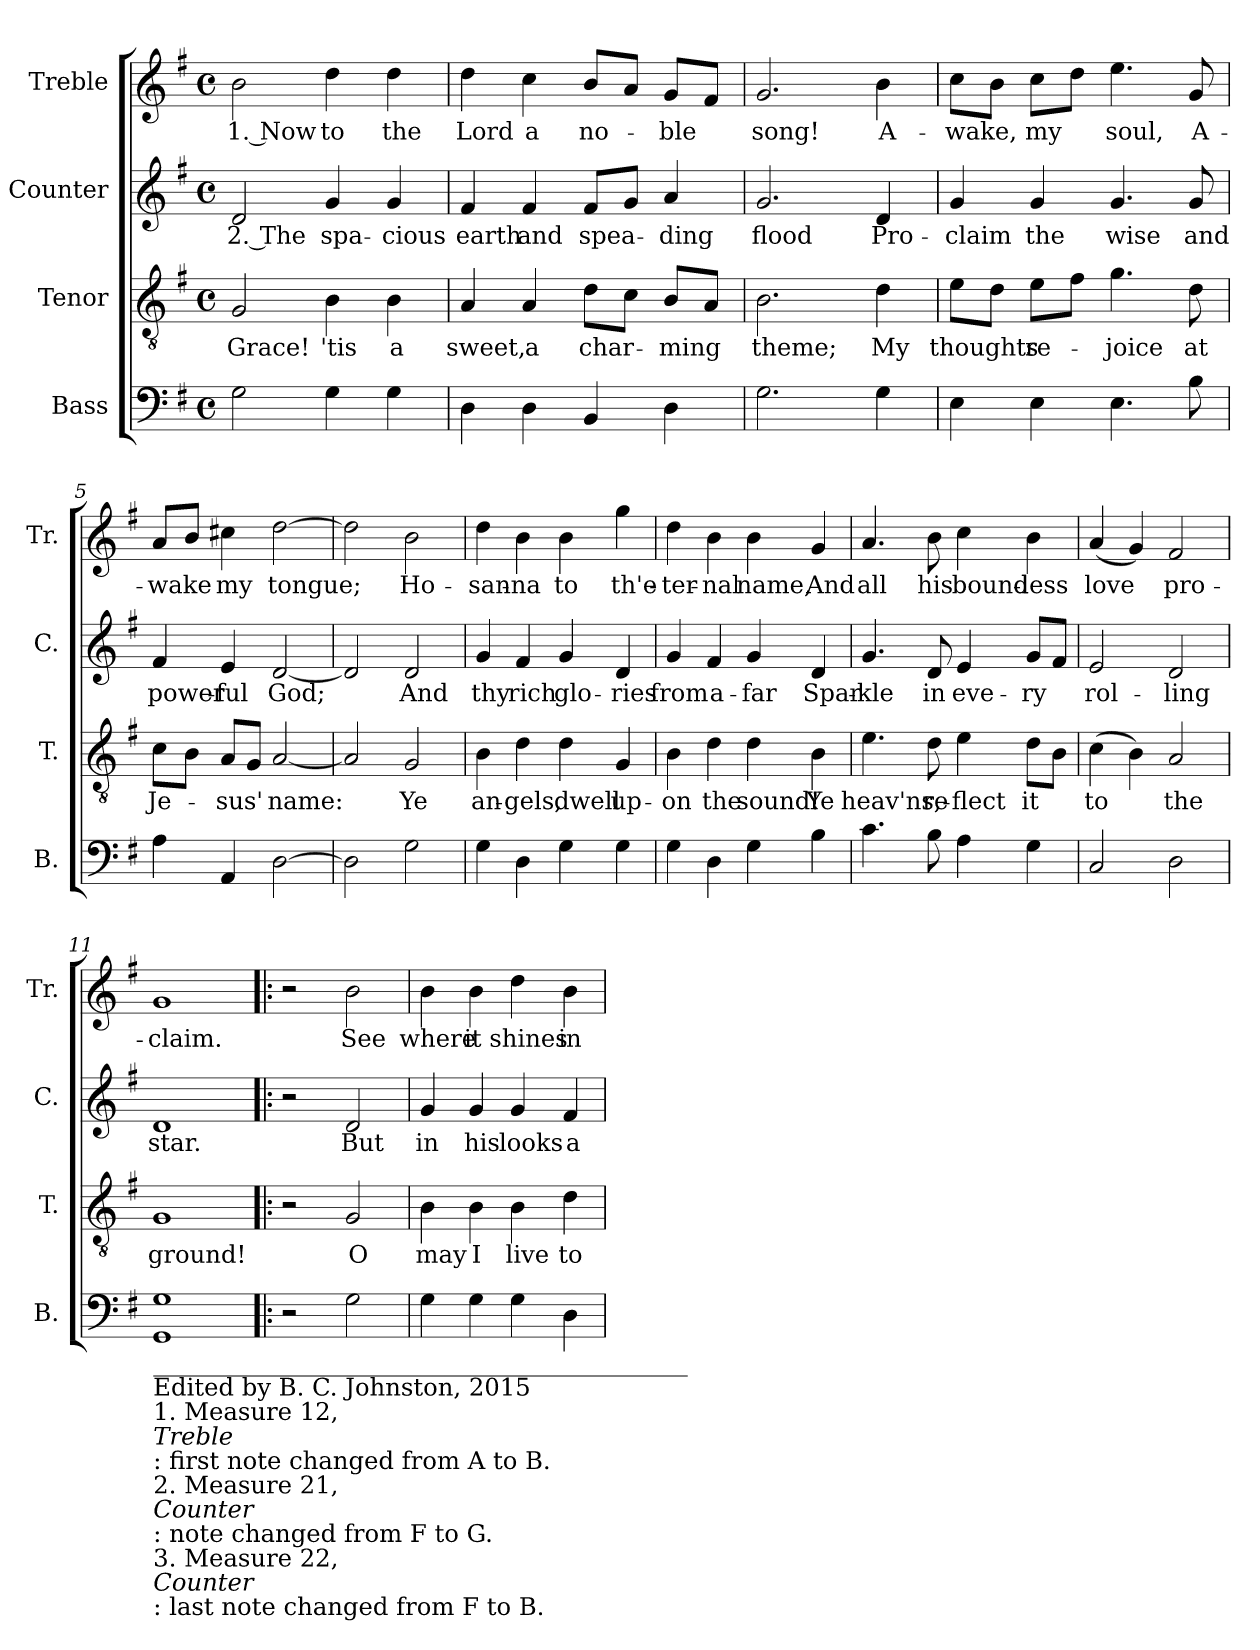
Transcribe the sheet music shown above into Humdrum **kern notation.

**kern	**kern	**text	**kern	**text	**kern	**text
*part4	*part3	*part3	*part2	*part2	*part1	*part1
*staff4	*staff3	*staff3	*staff2	*staff2	*staff1	*staff1
*I"Bass	*I"Tenor	*	*I"Counter	*	*I"Treble	*
*I'B.	*I'T.	*	*I'C.	*	*I'Tr.	*
*clefF4	*clefGv2	*	*clefG2	*	*clefG2	*
*k[f#]	*k[f#]	*	*k[f#]	*	*k[f#]	*
*M4/4	*M4/4	*	*M4/4	*	*M4/4	*
*met(c)	*met(c)	*	*met(c)	*	*met(c)	*
=1	=1	=1	=1	=1	=1	=1
2G\	2G/	Grace!	2d/	2. The	2b\	1. Now
4G\	4B\	'tis	4g/	spa-	4dd\	to
4G\	4B\	a	4g/	-cious	4dd\	the
=2	=2	=2	=2	=2	=2	=2
4D\	4A/	sweet,	4f#/	earth	4dd\	Lord
4D\	4A/	a	4f#/	and	4cc\	a
4BB/	8d\L	char-	8f#/L	spea-	8b/L	no-
.	8c\J	.	8g/J	.	8a/J	.
4D\	8B/L	-ming	4a/	-ding	8g/L	-ble
.	8A/J	.	.	.	8f#/J	.
=3	=3	=3	=3	=3	=3	=3
2.G\	2.B\	theme;	2.g/	flood	2.g/	song!
4G\	4d\	My	4d/	Pro-	4b\	A-
=4	=4	=4	=4	=4	=4	=4
4E\	8e\L	thoughts	4g/	-claim	8cc\L	-wake,
.	8d\J	.	.	.	8b\J	.
4E\	8e\L	re-	4g/	the	8cc\L	my
.	8f#\J	.	.	.	8dd\J	.
4.E\	4.g\	-joice	4.g/	wise	4.ee\	soul,
8B\	8d\	at	8g/	and	8g/	A-
!!LO:LB:g=z
=5	=5	=5	=5	=5	=5	=5
4A\	8c\L	Je-	4f#/	power-	8a/L	-wake
.	8B\J	.	.	.	8b/J	.
4AA/	8A/L	-sus'	4e/	-ful	4cc#X\	my
.	8G/J	.	.	.	.	.
[2D\	[2A/	name:	[2d/	God;	[2dd\	tongue;
=6	=6	=6	=6	=6	=6	=6
2D\]	2A/]	.	2d/]	.	2dd\]	.
2G\	2G/	Ye	2d/	And	2b\	Ho-
=7	=7	=7	=7	=7	=7	=7
4G\	4B\	an-	4g/	thy	4dd\	-san-
4D\	4d\	-gels,	4f#/	rich	4b\	-na
4G\	4d\	dwell	4g/	glo-	4b\	to
4G\	4G/	up-	4d/	-ries	4gg\	th'e-
=8	=8	=8	=8	=8	=8	=8
4G\	4B\	-on	4g/	from	4dd\	-ter-
4D\	4d\	the	4f#/	a-	4b\	-nal
4G\	4d\	sound!	4g/	-far	4b\	name,
4B\	4B\	Ye	4d/	Spar-	4g/	And
=9	=9	=9	=9	=9	=9	=9
4.c\	4.e\	heav'ns,	4.g/	-kle	4.a/	all
8B\	8d\	re-	8d/	in	8b\	his
4A\	4e\	-flect	4e/	eve-	4cc\	bound-
4G\	8d\L	it	8g/L	-ry	4b\	-less
.	8B\J	.	8f#/J	.	.	.
!!LO:LB:g=z
=10	=10	=10	=10	=10	=10	=10
2C/	(4c\	to	2e/	rol-	(4a/	love
.	4B\)	.	.	.	4g/)	.
2D\	2A/	the	2d/	-ling	2f#/	pro-
=11	=11	=11	=11	=11	=11	=11
!LO:TX:b:t=____________________________________________	!	!	!	!	!	!
!LO:TX:b:t=Edited by B. C. Johnston, 2015	!	!	!	!	!	!
!LO:TX:b:t=1. Measure 12,	!	!	!	!	!	!
!LO:TX:b:i:t=Treble	!	!	!	!	!	!
!LO:TX:b:t=&colon; first note changed from A to B.	!	!	!	!	!	!
!LO:TX:b:t=2. Measure 21,	!	!	!	!	!	!
!LO:TX:b:i:t=Counter	!	!	!	!	!	!
!LO:TX:b:t=&colon; note changed from F to G.	!	!	!	!	!	!
!LO:TX:b:t=3. Measure 22,	!	!	!	!	!	!
!LO:TX:b:i:t=Counter	!	!	!	!	!	!
!LO:TX:b:t=&colon; last note changed from F to B.	!	!	!	!	!	!
1GG 1G	1G	ground!	1d	star.	1g	-claim.
=12!|:	=12!|:	=12!|:	=12!|:	=12!|:	=12!|:	=12!|:
2r	2r	.	2r	.	2r	.
2G\	2G/	O	2d/	But	2b\	See
=13	=13	=13	=13	=13	=13	=13
4G\	4B\	may	4g/	in	4b\	where
4G\	4B\	I	4g/	his	4b\	it
4G\	4B\	live	4g/	looks	4dd\	shines
4D\	4d\	to	4f#/	a	4b\	in
=	=	=	=	=	=	=
*-	*-	*-	*-	*-	*-	*-
